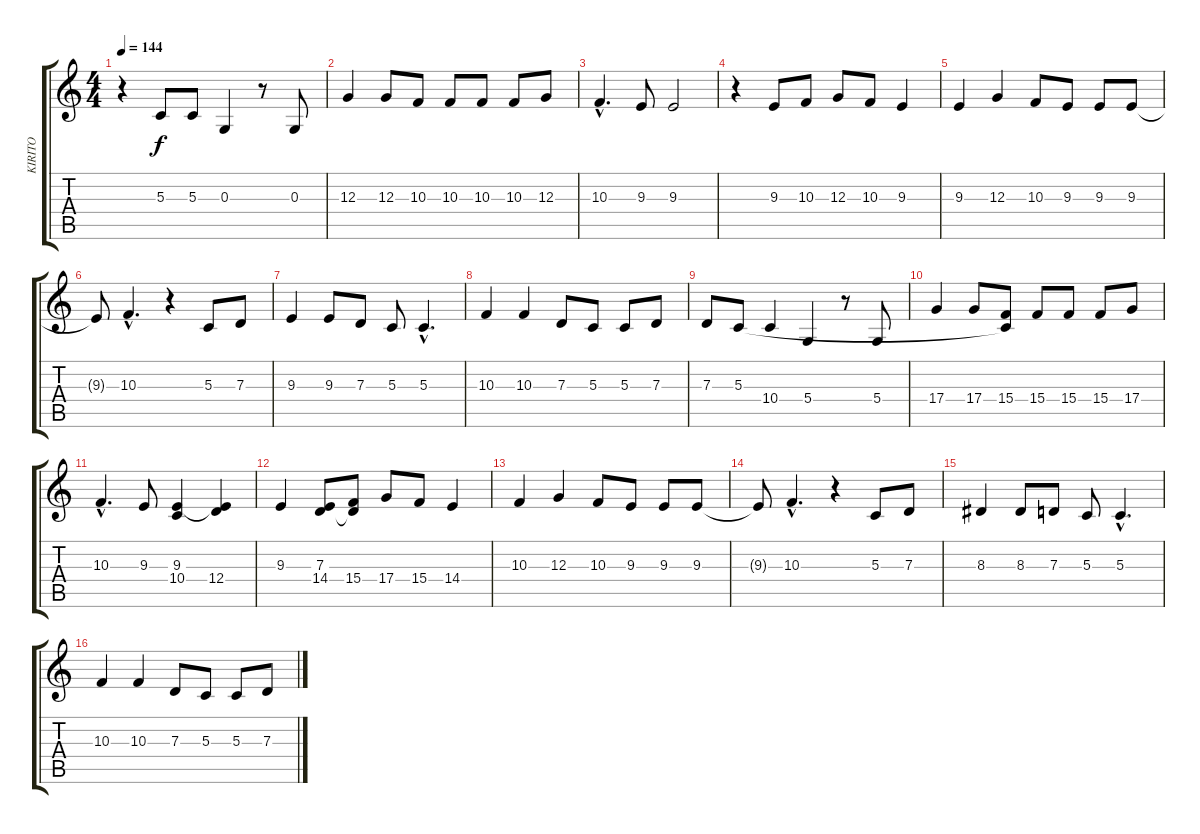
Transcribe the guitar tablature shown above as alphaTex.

\track ("KIRITO" "KIRITO") {instrument lead6voice}
\staff {score tabs}
\tuning (E4 B3 G3 D3 A2 E2) {hide}
\ts (4 4)
\tempo 144
\clef g2
\ks c
r.4{dy f} 5.3.8 5.3.8 0.3.4 r.8 0.3.8 |
12.3.4 12.3.8 10.3.8 10.3.8 10.3.8 10.3.8 12.3.8 |
10.3{hac}.4{d} 9.3.8 9.3.2 |
r.4 9.3.8 10.3.8 12.3.8 10.3.8 9.3.4 |
9.3.4 12.3.4 10.3.8 9.3.8 9.3.8 9.3.8 |
9.3{t}.8 10.3{hac}.4{d} r.4 5.3.8 7.3.8 |
9.3.4 9.3.8 7.3.8 5.3.8 5.3{hac}.4{d} |
10.3.4 10.3.4 7.3.8 5.3.8 5.3.8 7.3.8 |
7.3.8 5.3.8 10.4.4 5.4.4 r.8 5.4.8 |
17.4.4 17.4.8 (5.3{t} 15.4).8 15.4.8 15.4.8 15.4.8 17.4.8 |
10.3{hac}.4{d} 9.3.8 (9.3 10.4).4 (9.3{t} 12.4).4 |
9.3.4 (7.3 14.4).8 (7.3{t} 15.4).8 17.4.8 15.4.8 14.4.4 |
10.3.4 12.3.4 10.3.8 9.3.8 9.3.8 9.3.8 |
9.3{t}.8 10.3{hac}.4{d} r.4 5.3.8 7.3.8 |
8.3.4 8.3.8 7.3.8 5.3.8 5.3{hac}.4{d} |
10.3.4 10.3.4 7.3.8 5.3.8 5.3.8 7.3.8
